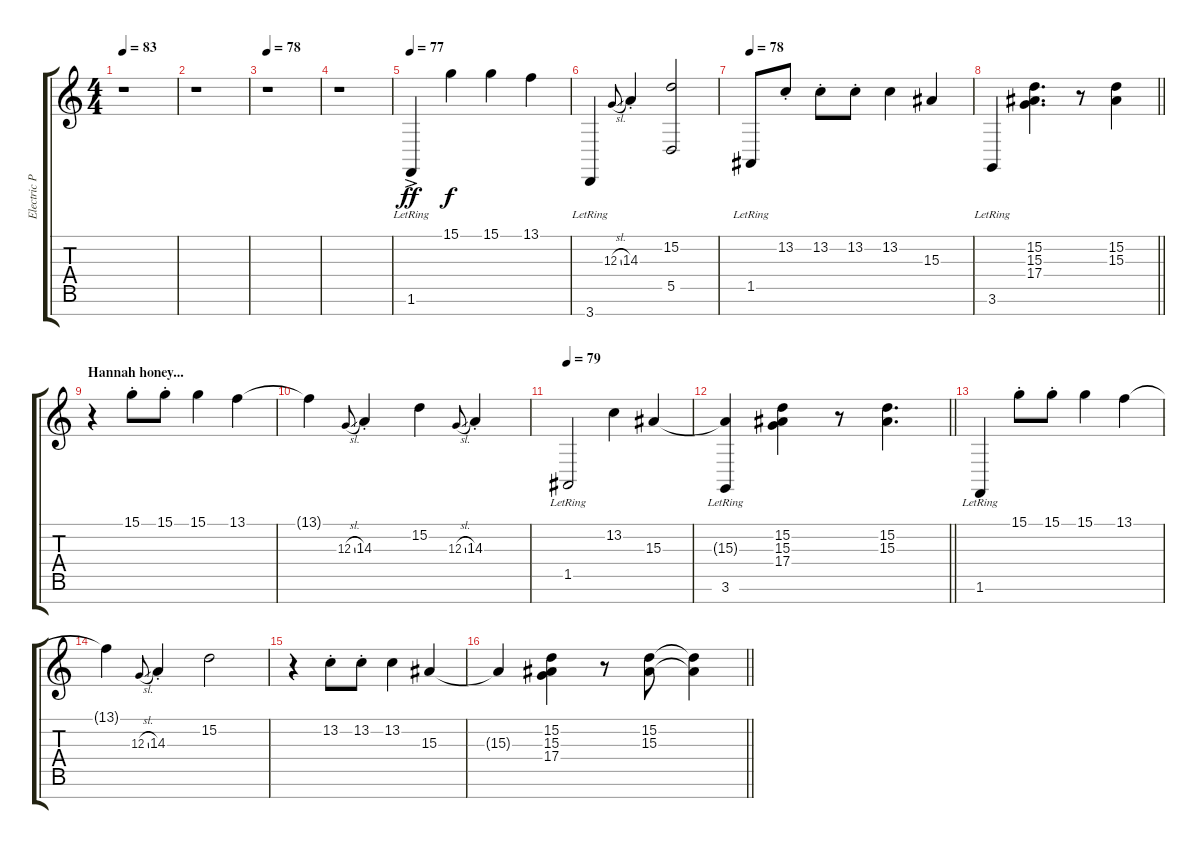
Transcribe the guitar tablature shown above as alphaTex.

\track ("Electric Piano L (Keith)" "Electric P") {instrument electricpiano2}
\staff {score tabs}
\tuning (E4 B3 G3 D3 A2 E2 B1) {hide}
\ts (4 4)
\tempo 83
\tempo 76
\tempo 83
\clef g2
\ks c
r.1{dy ff instrument electricpiano2} |
r.1 |
\tempo 78
r.1 |
r.1 |
\tempo 77
1.6{ac lr}.4 15.1.4{dy f} 15.1.4 13.1.4 |
3.7{lr}.4 12.3{sl}.8{gr onbeat} 14.3{st}.4 (15.2 5.5).2 |
\tempo 78
1.5{lr}.8 13.2{st}.8 13.2{st}.8 13.2{st}.8 13.2.4 15.3.4 |
\barLineRight lightlight
3.6{lr}.4 (15.2 15.3 17.4).4{d} r.8 (15.2 15.3).4 |
\section ("" "Hannah honey...")
r.4 15.1{st}.8 15.1{st}.8 15.1.4 13.1.4 |
13.1{t}.4 12.3{sl}.8{gr onbeat} 14.3{st}.4 15.2.4 12.3{sl}.8{gr onbeat} 14.3{st}.4 |
\tempo 79
1.5{lr}.2 13.2.4 15.3.4 |
\barLineRight lightlight
(15.3{t} 3.6{lr}).4 (15.2 15.3 17.4).4 r.8 (15.2 15.3).4{d} |
1.6{lr}.4 15.1{st}.8 15.1{st}.8 15.1.4 13.1.4 |
13.1{t}.4 12.3{sl}.8{gr onbeat} 14.3{st}.4 15.2.2 |
r.4 13.2{st}.8 13.2{st}.8 13.2.4 15.3.4 |
\barLineRight lightlight
15.3{t}.4 (15.2 15.3 17.4).4 r.8 (15.2 15.3).8 (15.2{t} 15.3{t}).4
